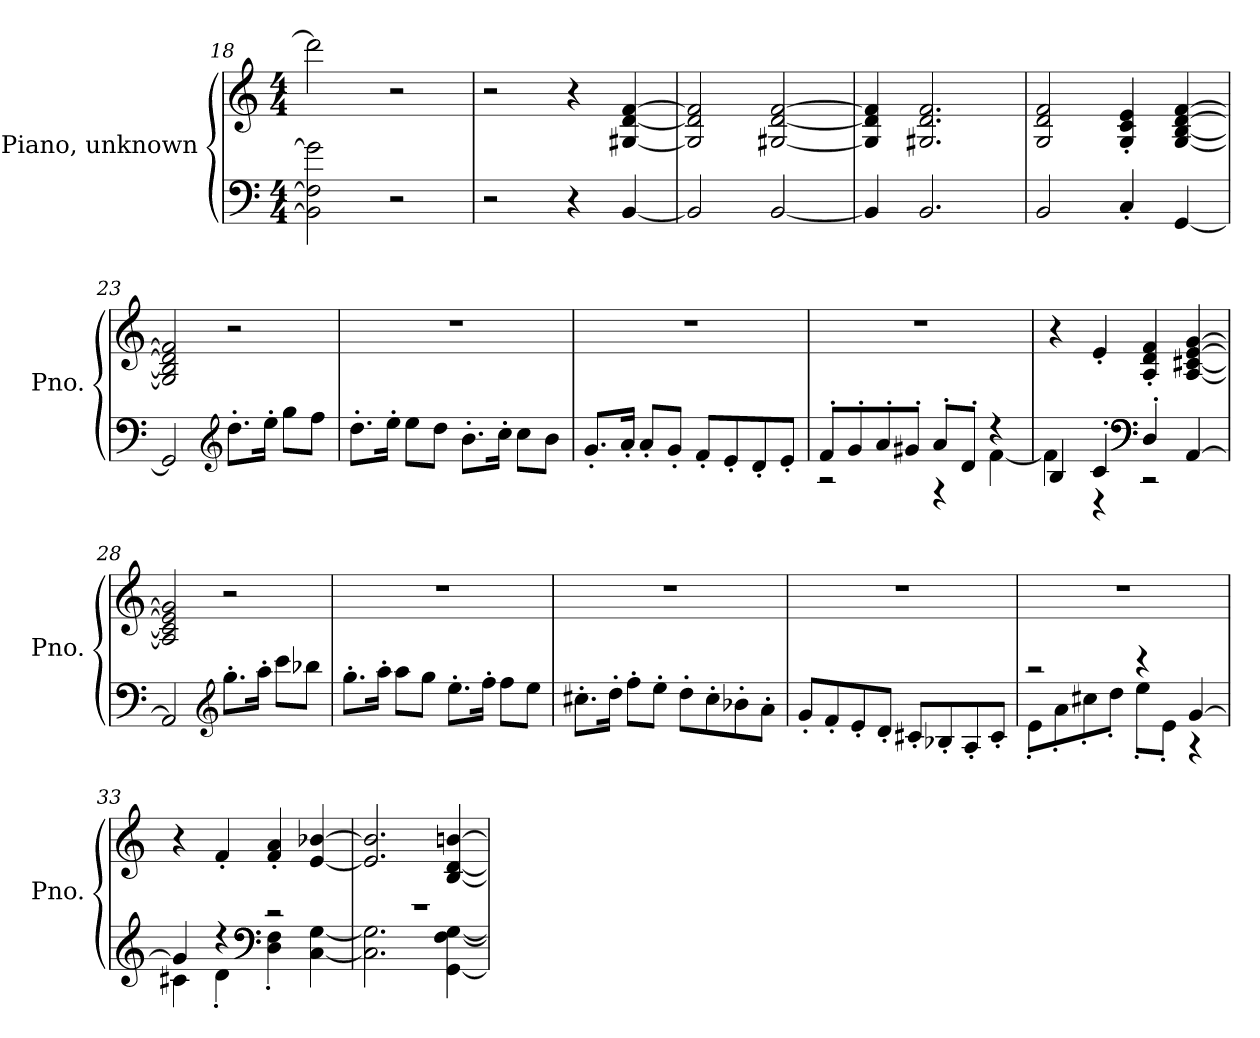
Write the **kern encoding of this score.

**kern	**kern
*part1	*part1
*staff2	*staff1
*I"Piano, unknown	*
*I'Pno.	*
!!LO:LB:g=z
*clefF4	*clefG2
*k[]	*k[]
*M4/4	*M4/4
=18	=18
2BB\] 2F\] 2g#\]	2ddd\]
2r	2r
=19	=19
2r	2r
4r	4r
[4BB/	[4G#X/ [4d/ [4f/
=20	=20
2BB/]	2G#/] 2d/] 2f/]
[2BB/	[2G#X/ [2d/ [2f/
=21	=21
4BB/]	4G#/] 4d/] 4f/]
2.BB/	2.G#X/ 2.d/ 2.f/
=22	=22
2BB/	2G/ 2d/ 2f/
4C'/	4G/' 4c/' 4e/'
[4GG/	[4G/ [4B/ [4d/ [4f/
=23	=23
2GG/]	2G/] 2B/] 2d/] 2f/]
*clefG2	*
8.dd'\L	2r
16ee'\Jk	.
8gg\L	.
8ff\J	.
=24	=24
8.dd'\L	1r
16ee'\Jk	.
8ee\L	.
8dd\J	.
8.b'\L	.
16cc'\Jk	.
8cc\L	.
8b\J	.
!!LO:LB:g=z
=25	=25
8.g'/L	1r
16a'/Jk	.
8a'/L	.
8g'/J	.
8f'/L	.
8e'/	.
8d'/	.
8e'/J	.
=26	=26
*^	*
8f'/L	2r	1r
8g'/	.	.
8a'/	.	.
8g#X'/J	.	.
8a'/L	4r	.
8d'/J	.	.
4r	[4f\	.
=27	=27	=27
4B/	4f\]	4r
4c'/	4r	4e'/
*clefF4	*	*
4D'/	2r	4A/' 4d/' 4f/'
[4AA/	.	[4A/ [4c#X/ [4e/ [4g/
*v	*v	*
=28	=28
2AA/]	2A/] 2c#/] 2e/] 2g/]
*clefG2	*
8.gg'\L	2r
16aa'\Jk	.
8ccc\L	.
8bb-X\J	.
=29	=29
8.gg'\L	1r
16aa'\Jk	.
8aa\L	.
8gg\J	.
8.ee'\L	.
16ff'\Jk	.
8ff\L	.
8ee\J	.
!!LO:PB:g=z
=30	=30
8.cc#X'\L	1r
16dd'\Jk	.
8ff'\L	.
8ee'\J	.
8dd'\L	.
8cc#'\	.
8b-X'\	.
8a'\J	.
=31	=31
8g'/L	1r
8f'/	.
8e'/	.
8d'/J	.
8c#X'/L	.
8B-X'/	.
8A'/	.
8c#'/J	.
=32	=32
*^	*
2r	8e'\L	1r
.	8a'\	.
.	8cc#X'\	.
.	8dd'\J	.
4r	8ee'\L	.
.	8e'\J	.
[4g/	4r	.
=33	=33	=33
4g/]	4c#X\	4r
4r	4d'\	4f'/
*clefF4	*	*
2r	4D\' 4F\'	4f/' 4a/'
.	[4C\ [4G\	[4e/ [4b-X/
=34	=34	=34
1r	2.C\] 2.G\]	2.e/] 2.b-/]
.	[4GG\ [4F\ [4G\	[4B/ [4d/ [4bn/
*v	*v	*
=	=
*-	*-
